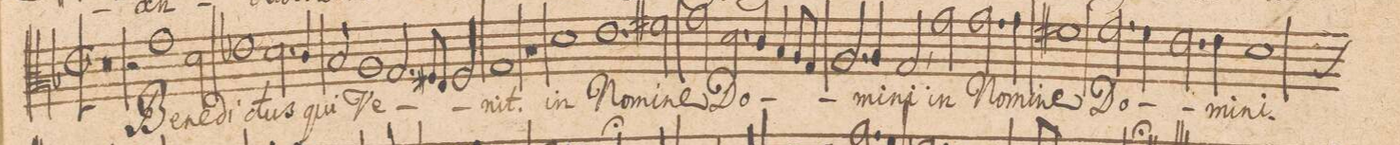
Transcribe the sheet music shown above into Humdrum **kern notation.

**kern	**text
*I"ALTVS.	*
*clefC3	*
*k[b-]	*
*met(C|)	*
*M2/1	*
*M2/1	*
*met(C|)	*
0r	.
=17-	=17-
2r	.
1g\	Be-
2d\	-ne-
=18-	=18-
1e-X\	-di-
2.d\	-ctus
4c/	.
=19-	=19-
2B-/	qui
1A/	Ve-
2G/	.
=20-	=20-
4G/	.
8F#X/L	.
8E/J	.
2F#/	.
1G/	-nit.
=21-	=21-
1r	.
1d\	in
=22-	=22-
1.e\	No-
2f#X\	-mi-
=23-	=23-
2g\	-ne
2.d\	Do-
4c/	.
4B-/	.
8A/L	.
8G/J	.
=24-	=24-
2.A/	.
4A/	-mi-
2G,/	-ni
2g\	in
=25-	=25-
2.g\	No-
4g\	-mi-
1f#X\	-ne
=26-	=26-
2.g\	Do-
4f\	.
2.e\	.
4e\	-mi-
=27-	=27-
*custos:A	*
1d\	-ni.
*-	*-
